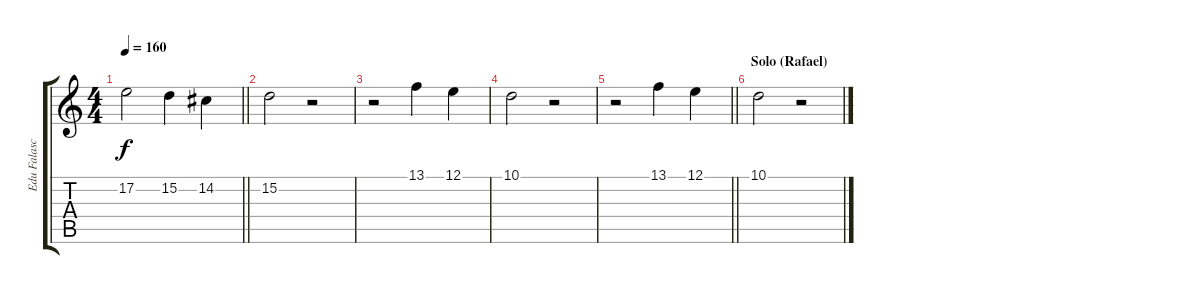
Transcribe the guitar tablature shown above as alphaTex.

\track ("Edu Falaschi" "Edu Falasc") {instrument violin}
\staff {score tabs}
\tuning (E4 B3 G3 D3 A2 E2) {hide}
\ts (4 4)
\tempo 160
\clef g2
\barLineRight lightlight
\ks c
17.2{t}.2{dy f} 15.2.4 14.2.4 |
15.2.2 r.2 |
r.2 13.1.4 12.1.4 |
10.1.2 r.2 |
\barLineRight lightlight
r.2 13.1.4 12.1.4 |
\section ("" "Solo (Rafael)")
10.1.2 r.2
